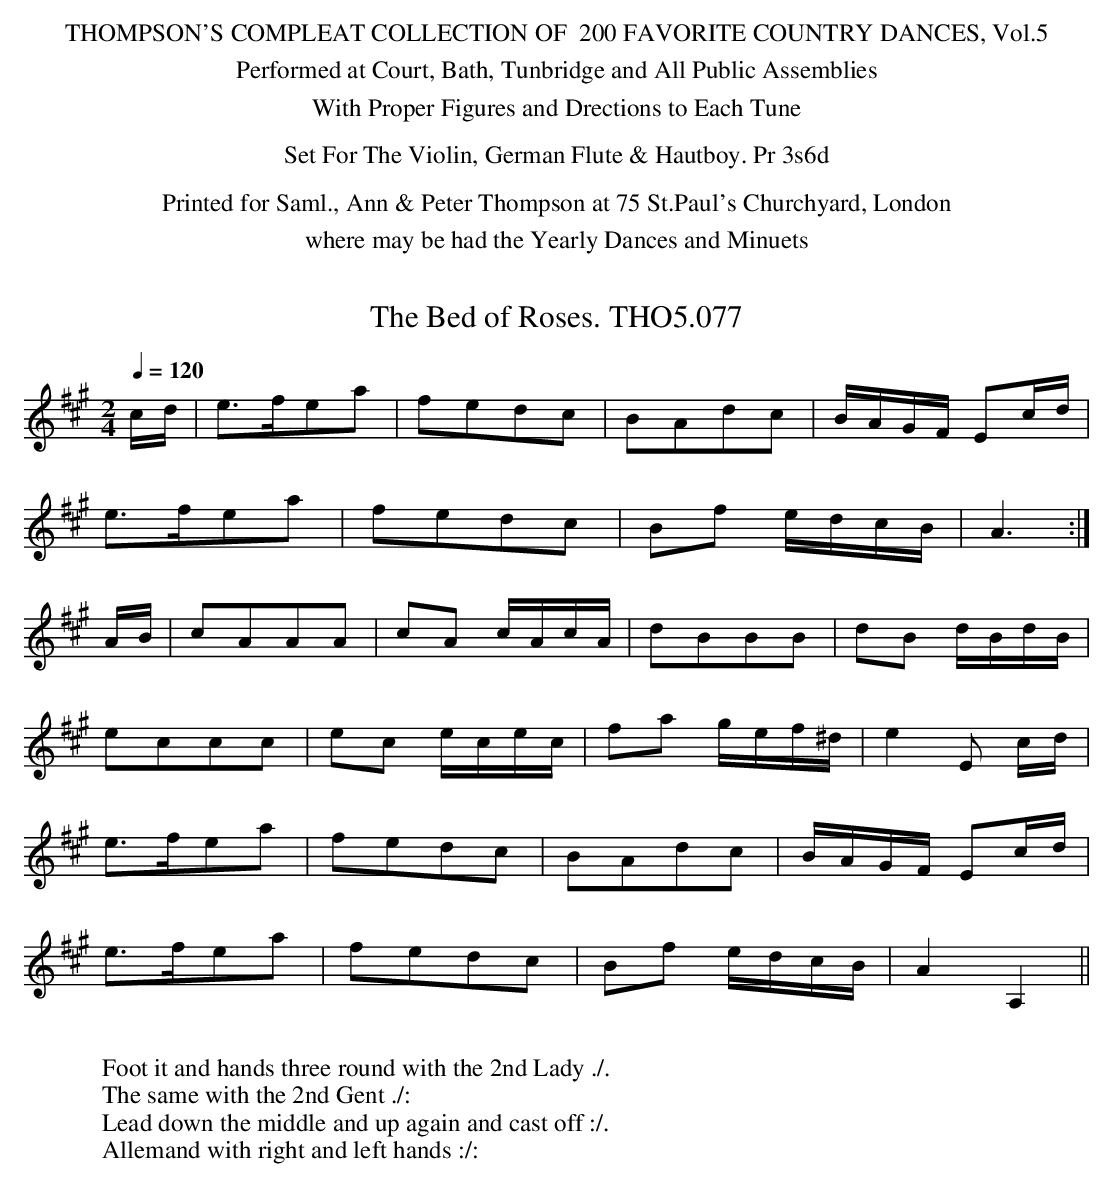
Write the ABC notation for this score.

X:1
T:Bed of Roses. THO5.077, The
M:2/4
L:1/8
Q:1/4=120
K:A
c/d/|e>fea|fedc|BAdc|B/A/G/F/ Ec/d/|
e>fea|fedc|Bf e/d/c/B/|A3:|
A/B/|cAAA|cA c/A/c/A/|dBBB|dB d/B/d/B/|
eccc|ec e/c/e/c/|fa g/e/f/^d/|e2 E c/d/|
e>fea|fedc|BAdc|B/A/G/F/ Ec/d/|
e>fea|fedc|Bf e/d/c/B/|A2 A,2||
W:
W:Foot it and hands three round with the 2nd Lady ./.
W:The same with the 2nd Gent ./:
W:Lead down the middle and up again and cast off :/.
W:Allemand with right and left hands :/:
